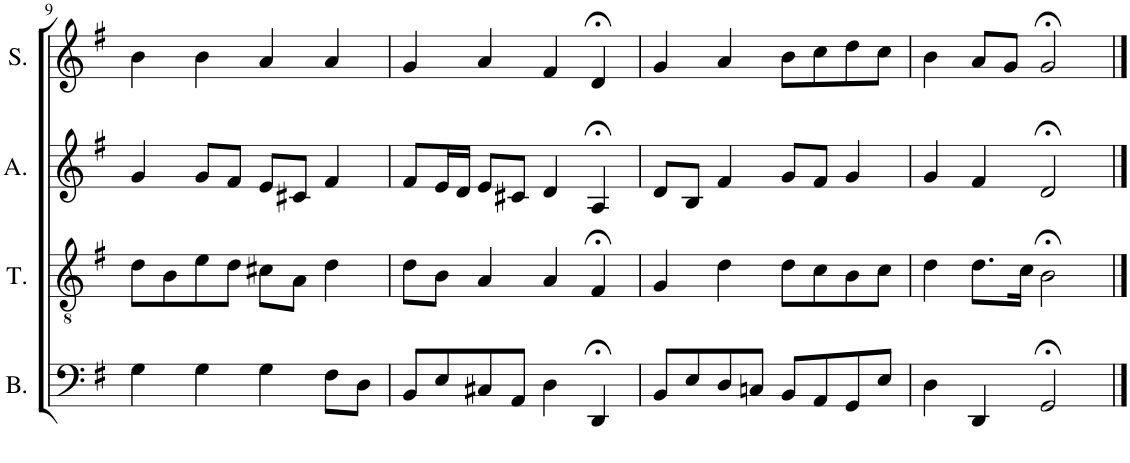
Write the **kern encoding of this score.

**kern	**kern	**kern	**kern
*part4	*part3	*part2	*part1
*staff4	*staff3	*staff2	*staff1
*I"Bass	*I"Tenor	*I"Alto	*I"Soprano
*I'B.	*I'T.	*I'A.	*I'S.
!!LO:PB:g=z
*clefF4	*clefGv2	*clefG2	*clefG2
*k[f#]	*k[f#]	*k[f#]	*k[f#]
*M4/4	*M4/4	*M4/4	*M4/4
=9	=9	=9	=9
4G\	8d\L	4g/	4b\
.	8B\	.	.
4G\	8e\	8g/L	4b\
.	8d\J	8f#/J	.
4G\	8c#X\L	8e/L	4a/
.	8A\J	8c#X/J	.
8F#\L	4d\	4f#/	4a/
8D\J	.	.	.
=10	=10	=10	=10
8BB/L	8d\L	8f#/L	4g/
8E/	8B\J	16e/L	.
.	.	16d/JJ	.
8C#X/	4A/	8e/L	4a/
8AA/J	.	8c#X/J	.
4D\	4A/	4d/	4f#/
4DD;</	4F#;</	4A;</	4d;</
=11	=11	=11	=11
8BB/L	4G/	8d/L	4g/
8E/	.	8B/J	.
8D/	4d\	4f#/	4a/
8Cn/J	.	.	.
8BB/L	8d\L	8g/L	8b\L
8AA/	8c\	8f#/J	8cc\
8GG/	8B\	4g/	8dd\
8E/J	8c\J	.	8cc\J
=12	=12	=12	=12
4D\	4d\	4g/	4b\
4DD/	8.d\L	4f#/	8a/L
.	.	.	8g/J
.	16c\Jk	.	.
2GG;</	2B;<\	2d;</	2g;</
==	==	==	==
*-	*-	*-	*-
